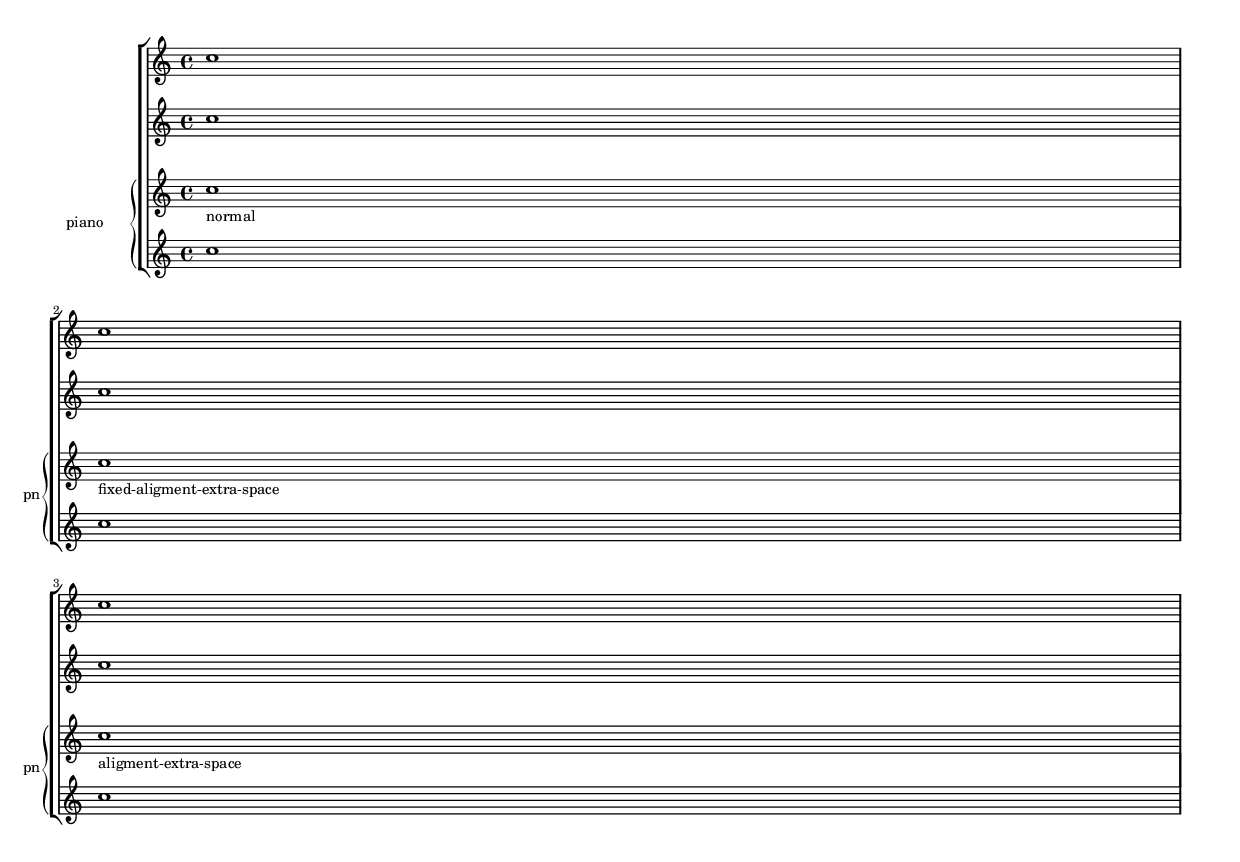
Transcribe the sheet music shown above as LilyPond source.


\header {

  texidoc = "By setting properties in @code{NonMusicalPaperColumn}, vertical
spacing of alignments can be adjusted per system.

By setting @code{alignment-extra-space} or
@code{fixed-alignment-extra-space} an individual system may be
stretched vertically.

For technical reasons, @code{overrideProperty} has to be used for
setting properties on individual object. @code{\override} in a
@code{\context} block may still be used for global overrides.

"

}

\version "2.7.10"

#(set-global-staff-size 13)

\relative c''
\new StaffGroup <<
  \new Staff {
    c1\break 
    c\break c\break
  }
  \new Staff { c1 c c }
  \new PianoStaff <<
    \new Voice  {
      \set PianoStaff.instrument = #"piano"
      \set PianoStaff.instr = #"pn"
      c1_"normal"
      
      \overrideProperty
      #"Score.NonMusicalPaperColumn"
      #'line-break-system-details
      #'((fixed-alignment-extra-space . 15))
      c_"fixed-aligment-extra-space"

      \overrideProperty
      #"Score.NonMusicalPaperColumn"
      #'line-break-system-details
      #'((alignment-extra-space . 15))
      c_"aligment-extra-space"
    }
    { c1 c c }
  >>
>>

